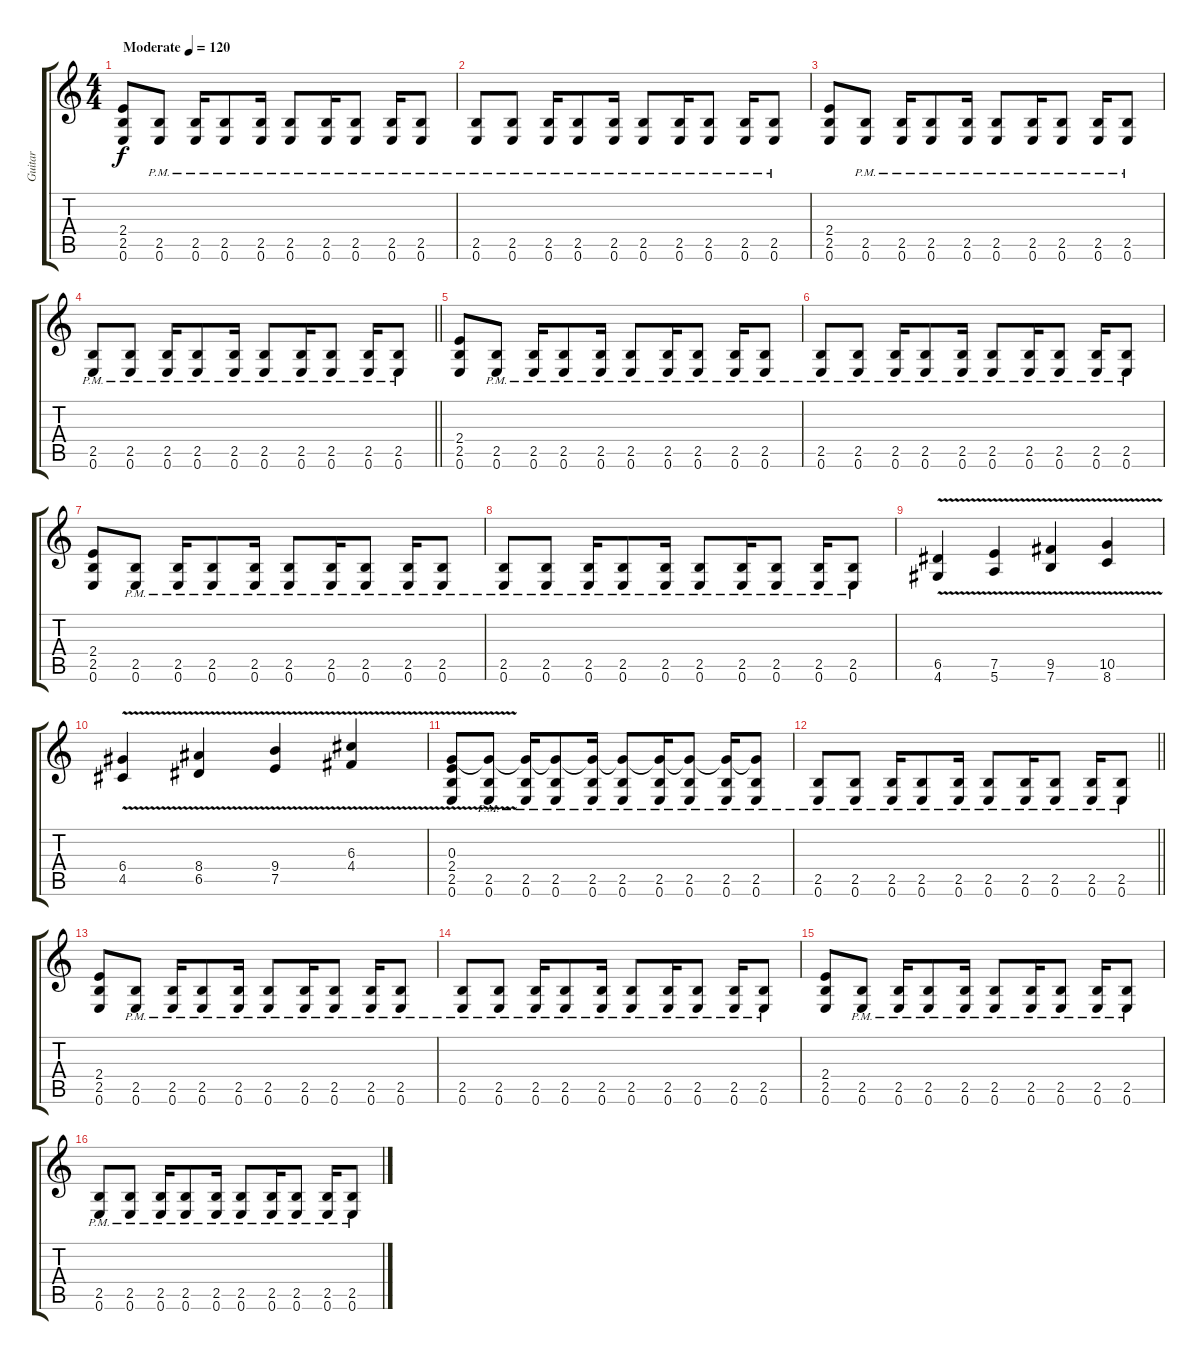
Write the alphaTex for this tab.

\track ("Guitar" "Guitar") {instrument distortionguitar}
\staff {score tabs}
\tuning (E4 B3 G3 D3 A2 E2) {hide}
\ts (4 4)
\section ("" "")
\tempo (120 "Moderate")
\clef g2
\ks c
(2.4 2.5 0.6).8{txt "" dy f instrument distortionguitar} (2.5{pm} 0.6{pm}).8 (2.5{pm} 0.6{pm}).16 (2.5{pm} 0.6{pm}).8 (2.5{pm} 0.6{pm}).16 (2.5{pm} 0.6{pm}).8 (2.5{pm} 0.6{pm}).16 (2.5{pm} 0.6{pm}).8 (2.5{pm} 0.6{pm}).16 (2.5{pm} 0.6{pm}).8 |
(2.5{pm} 0.6{pm}).8 (2.5{pm} 0.6{pm}).8 (2.5{pm} 0.6{pm}).16 (2.5{pm} 0.6{pm}).8 (2.5{pm} 0.6{pm}).16 (2.5{pm} 0.6{pm}).8 (2.5{pm} 0.6{pm}).16 (2.5{pm} 0.6{pm}).8 (2.5{pm} 0.6{pm}).16 (2.5{pm} 0.6{pm}).8 |
(2.4 2.5 0.6).8 (2.5{pm} 0.6{pm}).8 (2.5{pm} 0.6{pm}).16 (2.5{pm} 0.6{pm}).8 (2.5{pm} 0.6{pm}).16 (2.5{pm} 0.6{pm}).8 (2.5{pm} 0.6{pm}).16 (2.5{pm} 0.6{pm}).8 (2.5{pm} 0.6{pm}).16 (2.5{pm} 0.6{pm}).8 |
\barLineRight lightlight
(2.5{pm} 0.6{pm}).8 (2.5{pm} 0.6{pm}).8 (2.5{pm} 0.6{pm}).16 (2.5{pm} 0.6{pm}).8 (2.5{pm} 0.6{pm}).16 (2.5{pm} 0.6{pm}).8 (2.5{pm} 0.6{pm}).16 (2.5{pm} 0.6{pm}).8 (2.5{pm} 0.6{pm}).16 (2.5{pm} 0.6{pm}).8 |
\section ("" "")
(2.4 2.5 0.6).8 (2.5{pm} 0.6{pm}).8 (2.5{pm} 0.6{pm}).16 (2.5{pm} 0.6{pm}).8 (2.5{pm} 0.6{pm}).16 (2.5{pm} 0.6{pm}).8 (2.5{pm} 0.6{pm}).16 (2.5{pm} 0.6{pm}).8 (2.5{pm} 0.6{pm}).16 (2.5{pm} 0.6{pm}).8 |
(2.5{pm} 0.6{pm}).8 (2.5{pm} 0.6{pm}).8 (2.5{pm} 0.6{pm}).16 (2.5{pm} 0.6{pm}).8 (2.5{pm} 0.6{pm}).16 (2.5{pm} 0.6{pm}).8 (2.5{pm} 0.6{pm}).16 (2.5{pm} 0.6{pm}).8 (2.5{pm} 0.6{pm}).16 (2.5{pm} 0.6{pm}).8 |
(2.4 2.5 0.6).8 (2.5{pm} 0.6{pm}).8 (2.5{pm} 0.6{pm}).16 (2.5{pm} 0.6{pm}).8 (2.5{pm} 0.6{pm}).16 (2.5{pm} 0.6{pm}).8 (2.5{pm} 0.6{pm}).16 (2.5{pm} 0.6{pm}).8 (2.5{pm} 0.6{pm}).16 (2.5{pm} 0.6{pm}).8 |
(2.5{pm} 0.6{pm}).8 (2.5{pm} 0.6{pm}).8 (2.5{pm} 0.6{pm}).16 (2.5{pm} 0.6{pm}).8 (2.5{pm} 0.6{pm}).16 (2.5{pm} 0.6{pm}).8 (2.5{pm} 0.6{pm}).16 (2.5{pm} 0.6{pm}).8 (2.5{pm} 0.6{pm}).16 (2.5{pm} 0.6{pm}).8 |
(6.5 4.6{v}).4 (7.5 5.6{v}).4 (9.5 7.6{v}).4 (10.5 8.6{v}).4 |
(6.4 4.5{v}).4 (8.4 6.5{v}).4 (9.4 7.5{v}).4 (6.3 4.4{v}).4 |
(0.3{v} 2.4 2.5 0.6).8 (0.3{t} 2.5{pm} 0.6{pm}).8 (0.3{t} 2.5{pm} 0.6{pm}).16 (0.3{t} 2.5{pm} 0.6{pm}).8 (0.3{t} 2.5{pm} 0.6{pm}).16 (0.3{t} 2.5{pm} 0.6{pm}).8 (0.3{t} 2.5{pm} 0.6{pm}).16 (0.3{t} 2.5{pm} 0.6{pm}).8 (0.3{t} 2.5{pm} 0.6{pm}).16 (0.3{t} 2.5{pm} 0.6{pm}).8 |
\barLineRight lightlight
(2.5{pm} 0.6{pm}).8 (2.5{pm} 0.6{pm}).8 (2.5{pm} 0.6{pm}).16 (2.5{pm} 0.6{pm}).8 (2.5{pm} 0.6{pm}).16 (2.5{pm} 0.6{pm}).8 (2.5{pm} 0.6{pm}).16 (2.5{pm} 0.6{pm}).8 (2.5{pm} 0.6{pm}).16 (2.5{pm} 0.6{pm}).8 |
\section ("" "")
(2.4 2.5 0.6).8 (2.5{pm} 0.6{pm}).8 (2.5{pm} 0.6{pm}).16 (2.5{pm} 0.6{pm}).8 (2.5{pm} 0.6{pm}).16 (2.5{pm} 0.6{pm}).8 (2.5{pm} 0.6{pm}).16 (2.5{pm} 0.6{pm}).8 (2.5{pm} 0.6{pm}).16 (2.5{pm} 0.6{pm}).8 |
(2.5{pm} 0.6{pm}).8 (2.5{pm} 0.6{pm}).8 (2.5{pm} 0.6{pm}).16 (2.5{pm} 0.6{pm}).8 (2.5{pm} 0.6{pm}).16 (2.5{pm} 0.6{pm}).8 (2.5{pm} 0.6{pm}).16 (2.5{pm} 0.6{pm}).8 (2.5{pm} 0.6{pm}).16 (2.5{pm} 0.6{pm}).8 |
(2.4 2.5 0.6).8 (2.5{pm} 0.6{pm}).8 (2.5{pm} 0.6{pm}).16 (2.5{pm} 0.6{pm}).8 (2.5{pm} 0.6{pm}).16 (2.5{pm} 0.6{pm}).8 (2.5{pm} 0.6{pm}).16 (2.5{pm} 0.6{pm}).8 (2.5{pm} 0.6{pm}).16 (2.5{pm} 0.6{pm}).8 |
(2.5{pm} 0.6{pm}).8 (2.5{pm} 0.6{pm}).8 (2.5{pm} 0.6{pm}).16 (2.5{pm} 0.6{pm}).8 (2.5{pm} 0.6{pm}).16 (2.5{pm} 0.6{pm}).8 (2.5{pm} 0.6{pm}).16 (2.5{pm} 0.6{pm}).8 (2.5{pm} 0.6{pm}).16 (2.5{pm} 0.6{pm}).8
